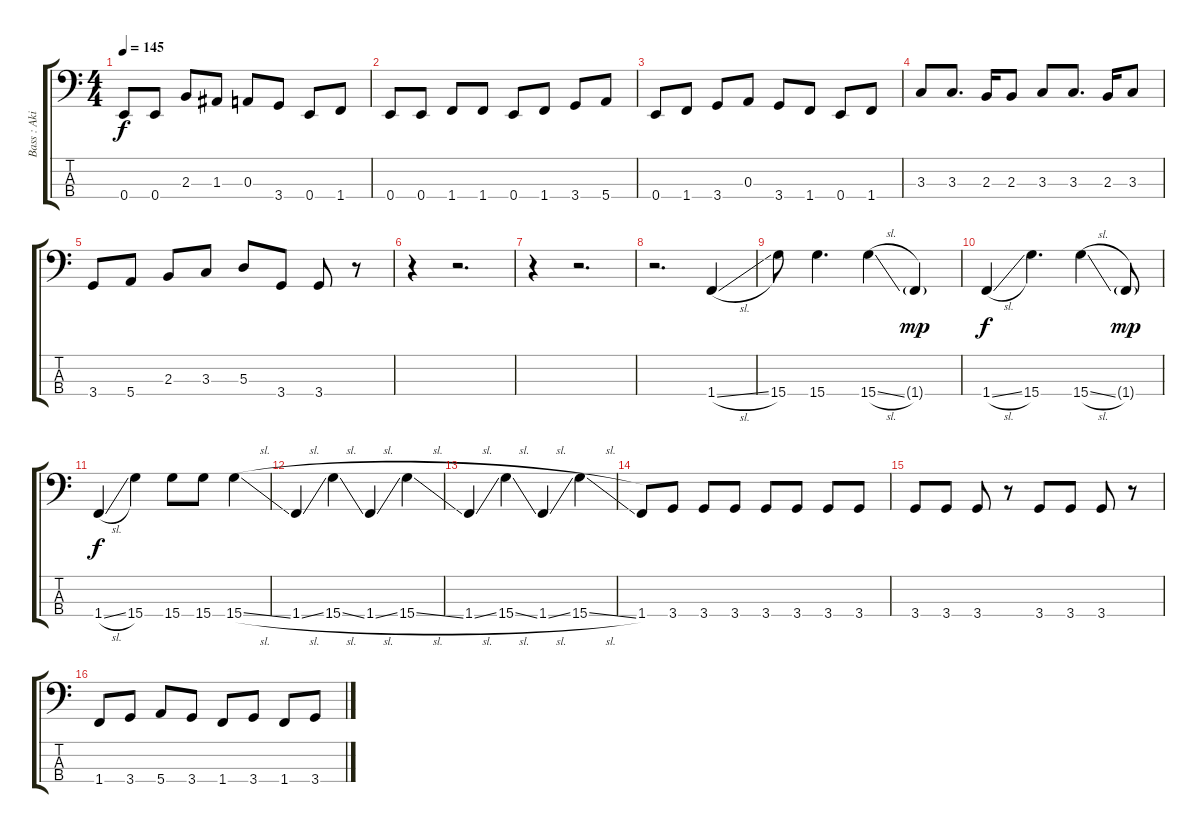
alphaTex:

\track ("Bass : Akiyama Mio" "Bass : Aki") {instrument electricbasspick}
\staff {score tabs}
\tuning (G2 D2 A1 E1) {hide}
\ts (4 4)
\tempo 145
\clef f4
\ks c
0.4.8{dy f} 0.4.8 2.3.8 1.3.8 0.3.8 3.4.8 0.4.8 1.4.8 |
0.4.8 0.4.8 1.4.8 1.4.8 0.4.8 1.4.8 3.4.8 5.4.8 |
0.4.8 1.4.8 3.4.8 0.3.8 3.4.8 1.4.8 0.4.8 1.4.8 |
3.3.8 3.3.8{d} 2.3.16 2.3.8 3.3.8 3.3.8{d} 2.3.16 3.3.8 |
3.4.8 5.4.8 2.3.8 3.3.8 5.3.8 3.4.8 3.4.8 r.8 |
r.4 r.2{d} |
r.4 r.2{d} |
r.2{d} 1.4{sl}.4 |
15.4.8 15.4.4{d} 15.4{sl}.4 1.4{g}.4{dy mp} |
1.4{sl}.4{dy f} 15.4.4{d} 15.4{sl}.4 1.4{g}.8{dy mp} |
1.4{sl}.4{dy f} 15.4.4 15.4.8 15.4.8 15.4{sl}.4 |
1.4{sl}.4 15.4{sl}.4 1.4{sl}.4 15.4{sl}.4 |
1.4{sl}.4 15.4{sl}.4 1.4{sl}.4 15.4{sl}.4 |
1.4.8 3.4.8 3.4.8 3.4.8 3.4.8 3.4.8 3.4.8 3.4.8 |
3.4.8 3.4.8 3.4.8 r.8 3.4.8 3.4.8 3.4.8 r.8 |
1.4.8 3.4.8 5.4.8 3.4.8 1.4.8 3.4.8 1.4.8 3.4.8
